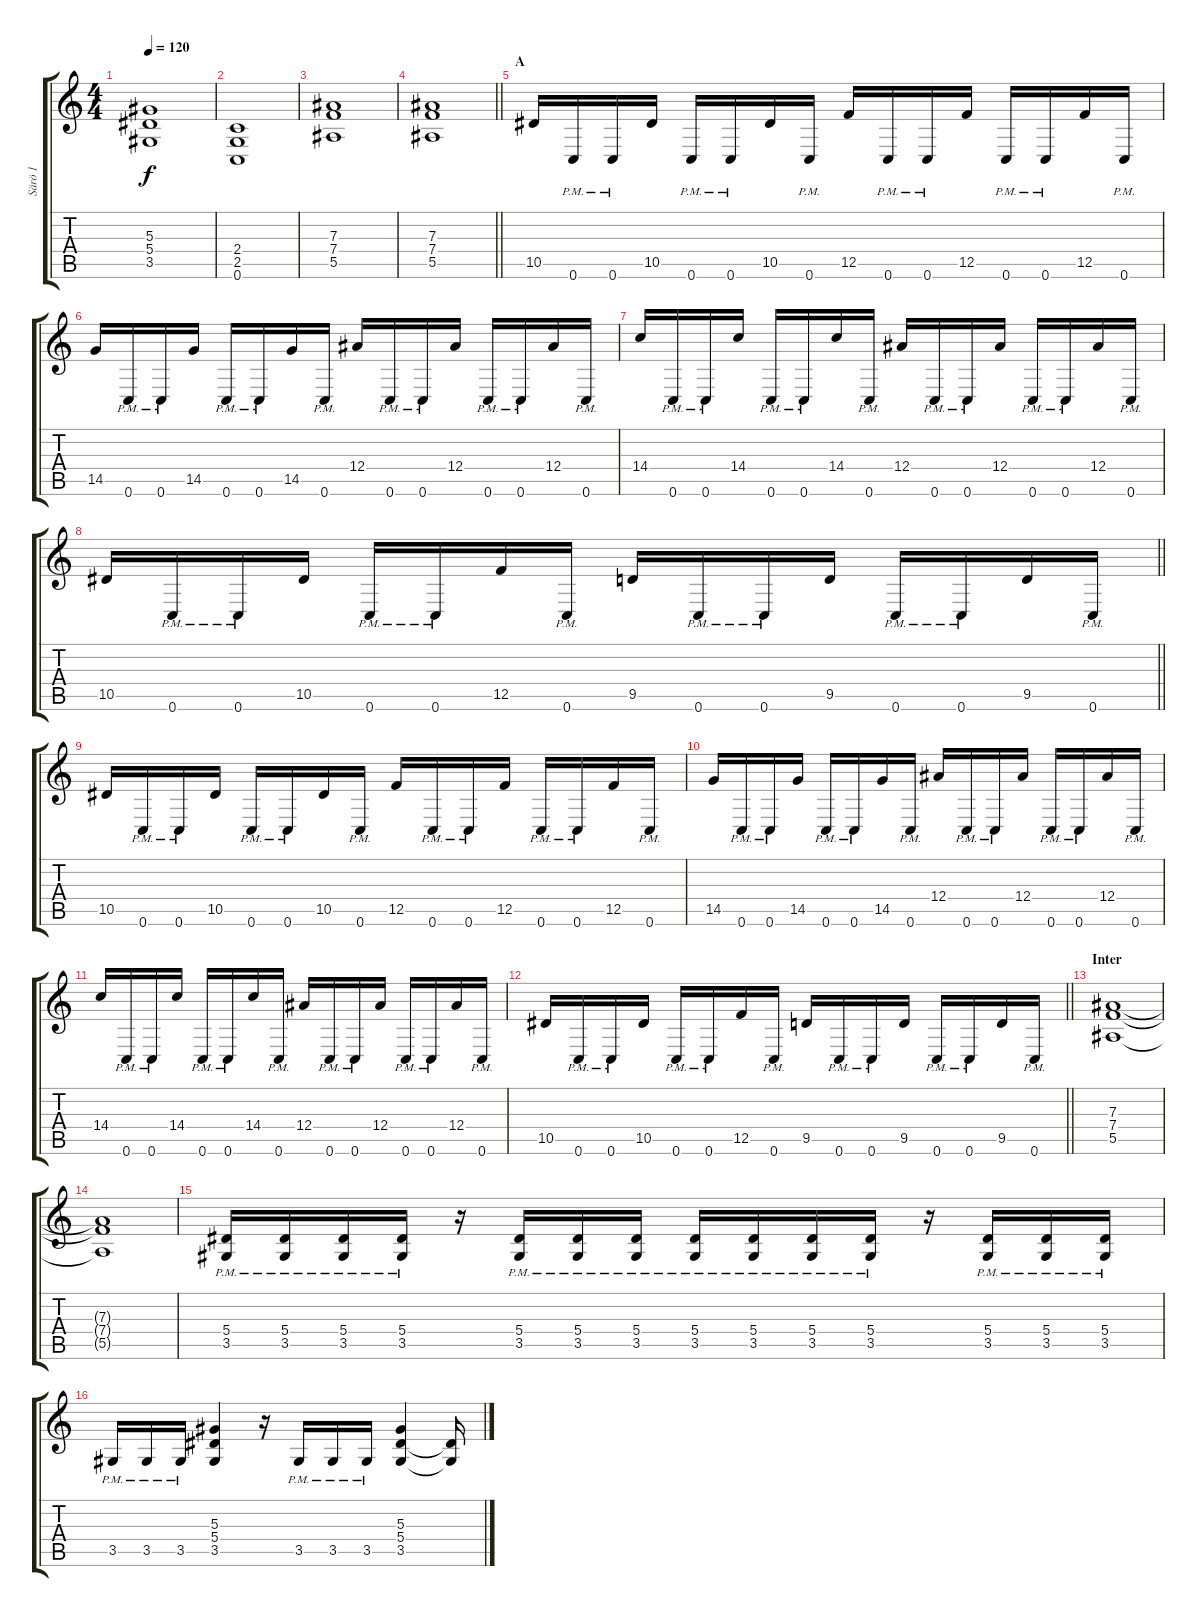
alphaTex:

\track ("Särö 1" "Särö 1") {instrument distortionguitar}
\staff {score tabs}
\tuning (C4 G3 Eb3 Bb2 F2 C2) {hide}
\ts (4 4)
\tempo 120
\clef g2
\ks c
(5.3 5.4 3.5).1{dy f} |
(2.4 2.5 0.6).1 |
(7.3 7.4 5.5).1 |
\barLineRight lightlight
(7.3 7.4 5.5).1 |
\section ("" "A")
10.5.16 0.6{pm}.16 0.6{pm}.16 10.5.16 0.6{pm}.16 0.6{pm}.16 10.5.16 0.6{pm}.16 12.5.16 0.6{pm}.16 0.6{pm}.16 12.5.16 0.6{pm}.16 0.6{pm}.16 12.5.16 0.6{pm}.16 |
14.5.16 0.6{pm}.16 0.6{pm}.16 14.5.16 0.6{pm}.16 0.6{pm}.16 14.5.16 0.6{pm}.16 12.4.16 0.6{pm}.16 0.6{pm}.16 12.4.16 0.6{pm}.16 0.6{pm}.16 12.4.16 0.6{pm}.16 |
14.4.16 0.6{pm}.16 0.6{pm}.16 14.4.16 0.6{pm}.16 0.6{pm}.16 14.4.16 0.6{pm}.16 12.4.16 0.6{pm}.16 0.6{pm}.16 12.4.16 0.6{pm}.16 0.6{pm}.16 12.4.16 0.6{pm}.16 |
\barLineRight lightlight
10.5.16 0.6{pm}.16 0.6{pm}.16 10.5.16 0.6{pm}.16 0.6{pm}.16 12.5.16 0.6{pm}.16 9.5.16 0.6{pm}.16 0.6{pm}.16 9.5.16 0.6{pm}.16 0.6{pm}.16 9.5.16 0.6{pm}.16 |
10.5.16 0.6{pm}.16 0.6{pm}.16 10.5.16 0.6{pm}.16 0.6{pm}.16 10.5.16 0.6{pm}.16 12.5.16 0.6{pm}.16 0.6{pm}.16 12.5.16 0.6{pm}.16 0.6{pm}.16 12.5.16 0.6{pm}.16 |
14.5.16 0.6{pm}.16 0.6{pm}.16 14.5.16 0.6{pm}.16 0.6{pm}.16 14.5.16 0.6{pm}.16 12.4.16 0.6{pm}.16 0.6{pm}.16 12.4.16 0.6{pm}.16 0.6{pm}.16 12.4.16 0.6{pm}.16 |
14.4.16 0.6{pm}.16 0.6{pm}.16 14.4.16 0.6{pm}.16 0.6{pm}.16 14.4.16 0.6{pm}.16 12.4.16 0.6{pm}.16 0.6{pm}.16 12.4.16 0.6{pm}.16 0.6{pm}.16 12.4.16 0.6{pm}.16 |
\barLineRight lightlight
10.5.16 0.6{pm}.16 0.6{pm}.16 10.5.16 0.6{pm}.16 0.6{pm}.16 12.5.16 0.6{pm}.16 9.5.16 0.6{pm}.16 0.6{pm}.16 9.5.16 0.6{pm}.16 0.6{pm}.16 9.5.16 0.6{pm}.16 |
\section ("" "Inter")
(7.3 7.4 5.5).1 |
(7.3{t} 7.4{t} 5.5{t}).1 |
(5.4{pm} 3.5{pm}).16 (5.4{pm} 3.5{pm}).16 (5.4{pm} 3.5{pm}).16 (5.4{pm} 3.5{pm}).16 r.16 (5.4{pm} 3.5{pm}).16 (5.4{pm} 3.5{pm}).16 (5.4{pm} 3.5{pm}).16 (5.4{pm} 3.5{pm}).16 (5.4{pm} 3.5{pm}).16 (5.4{pm} 3.5{pm}).16 (5.4{pm} 3.5{pm}).16 r.16 (5.4{pm} 3.5{pm}).16 (5.4{pm} 3.5{pm}).16 (5.4{pm} 3.5{pm}).16 |
3.5{pm}.16 3.5{pm}.16 3.5{pm}.16 (5.3 5.4 3.5).4 r.16 3.5{pm}.16 3.5{pm}.16 3.5{pm}.16 (5.3 5.4 3.5).4 (5.4{t} 3.5{t}).16
